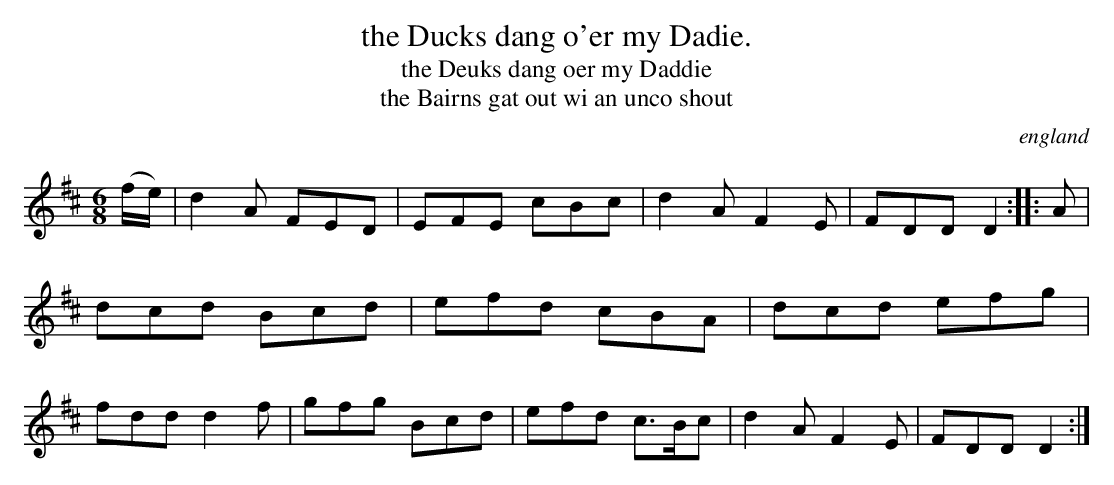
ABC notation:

X:1
T:the Ducks dang o'er my Dadie.
T:the Deuks dang oer my Daddie
T:the Bairns gat out wi an unco shout
O:england
M:6/8
L:1/8
K:D
(f/e/)|d2A FED|EFE cBc |d2A F2E|FDD D2::\
A    |dcd Bcd|efd cBA |dcd efg|fdd d2f|\
gfg Bcd|efd c>Bc|d2A F2E|FDD D2:|
